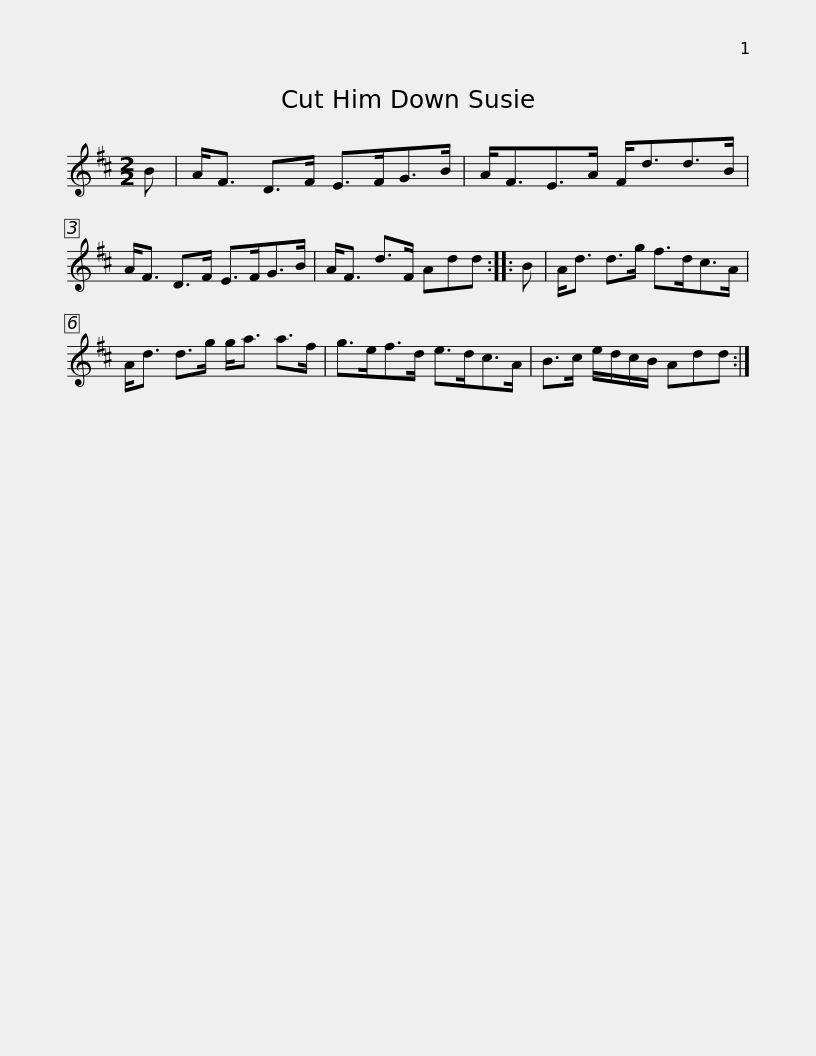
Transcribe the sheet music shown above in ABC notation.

X:1
L:1/8
M:2/2
I:linebreak $
K:D
V:1 treble
V:1
 B | A<F D>F E>FG>B | A<FE>A F<dd>B | A<F D>F E>FG>B | A<F d>F Add :: %5
 B |$ A<d d>g f>dc>A | A<d d>g g<a a>f | g>ef>d e>dc>A | B>c e/d/c/B/ Add :| %10
